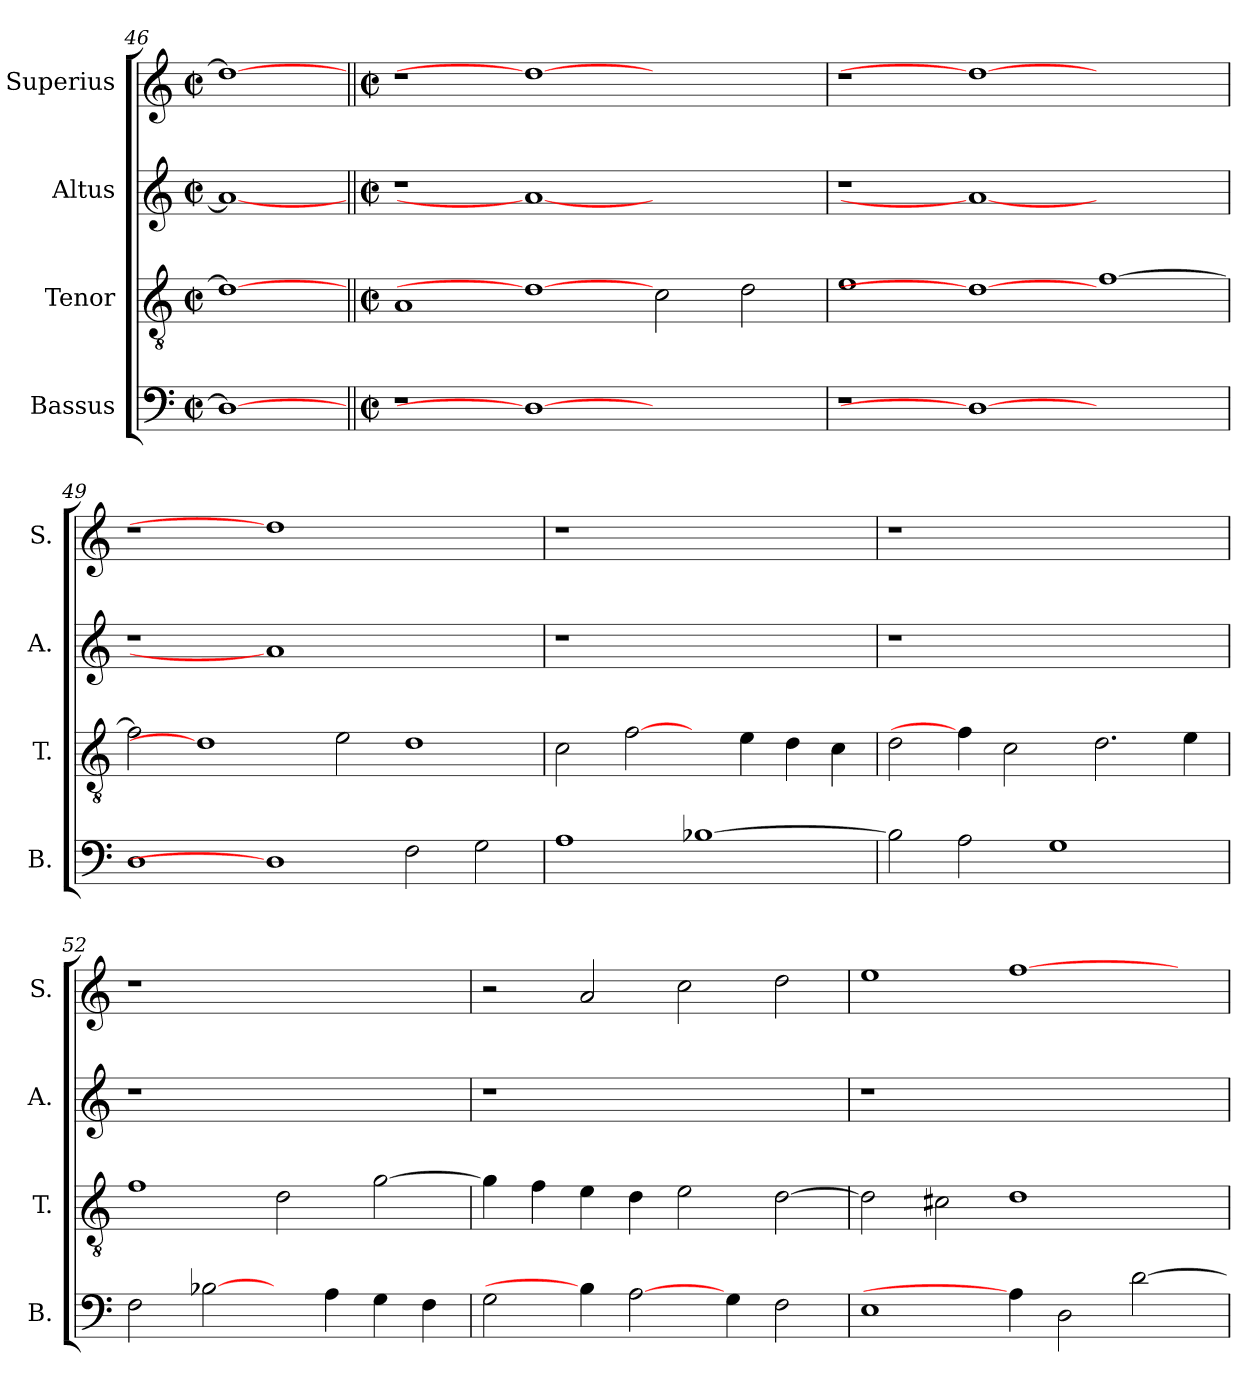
**kern	**kern	**kern	**kern
*part4	*part3	*part2	*part1
*staff4	*staff3	*staff2	*staff1
*I"Bassus	*I"Tenor	*I"Altus	*I"Superius
*I'B.	*I'T.	*I'A.	*I'S.
*clefF4	*clefGv2	*clefG2	*clefG2
*	*ITrd7c12	*	*
*k[]	*k[]	*k[]	*k[]
*C:	*C:	*C:	*C:
*M2/2	*M2/2	*M2/2	*M2/2
*met(c|)	*met(c|)	*met(c|)	*met(c|)
=46	=46	=46	=46
1Di_>	1Di_>	1ai_<	1ddi_>
!!LO:PB:g=z
=47||	=47||	=47||	=47||
*M2/2	*M2/2	*M2/2	*M2/2
*met(c|)	*met(c|)	*met(c|)	*met(c|)
!LO:N:vis=1	!	!LO:N:vis=1	!LO:N:vis=1
1r	1AAi	1r	1r
1Di_	1Di_	1ai_	1ddi_
1ryy	2Ci\	1ryy	1ryy
.	2Di\	.	.
=48	=48	=48	=48
!LO:N:vis=1	!	!LO:N:vis=1	!LO:N:vis=1
1r	1Ei	1r	1r
1Di_	1Di_	1ai_	1ddi_
1ryy	[>1Fi	1ryy	1ryy
=49	=49	=49	=49
!	!	!LO:N:vis=1	!LO:N:vis=1
1Di	2Fi\]	1r	1r
.	1Di]	.	.
1Di]	.	1ai]	1ddi]
.	2Ei\	.	.
2Fi\	1Di	1ryy	1ryy
2Gi\	.	.	.
=50	=50	=50	=50
!	!	!LO:N:vis=1	!LO:N:vis=1
1Ai	2Ci\	1r	1r
.	[2Fi\	.	.
[>1B-Xi	4ryy	1ryy	1ryy
.	4Ei\	.	.
.	4Di\	.	.
.	4Ci\	.	.
=51	=51	=51	=51
!	!	!LO:N:vis=1	!LO:N:vis=1
2B-i\]	2Di\	1r	1r
2Ai\	4Fi\]	.	.
.	2Ci\	.	.
1Gi	.	1ryy	1ryy
.	2.Di\	.	.
4ryy	4Ei\	4ryy	4ryy
!!LO:LB:g=z
=52	=52	=52	=52
!	!	!LO:N:vis=1	!LO:N:vis=1
2Fi\	1Fi	1r	1r
[2B-Xi\	.	.	.
4ryy	2Di\	1ryy	1ryy
4Ai\	.	.	.
4Gi\	[>2Gi\	.	.
4Fi\	.	.	.
=53	=53	=53	=53
!	!	!LO:N:vis=1	!
2Gi\	4Gi\]	1r	2r
.	4Fi\	.	.
4B-i\]	4Ei\	.	2ai/
[2Ai\	4Di\	.	.
.	2Ei\	1ryy	2cci\
4Gi\	.	.	.
2Fi\	[>2Di\	.	2ddi\
=54	=54	=54	=54
!	!	!LO:N:vis=1	!
1Ei	2Di\]	1r	1eei
.	2C#Xi\	.	.
4Ai\]	1Di	1ryy	[>1ffi
2Di\	.	.	.
[>2di\	.	.	.
.	4ryy	4ryy	4ryy
=	=	=	=
*-	*-	*-	*-
